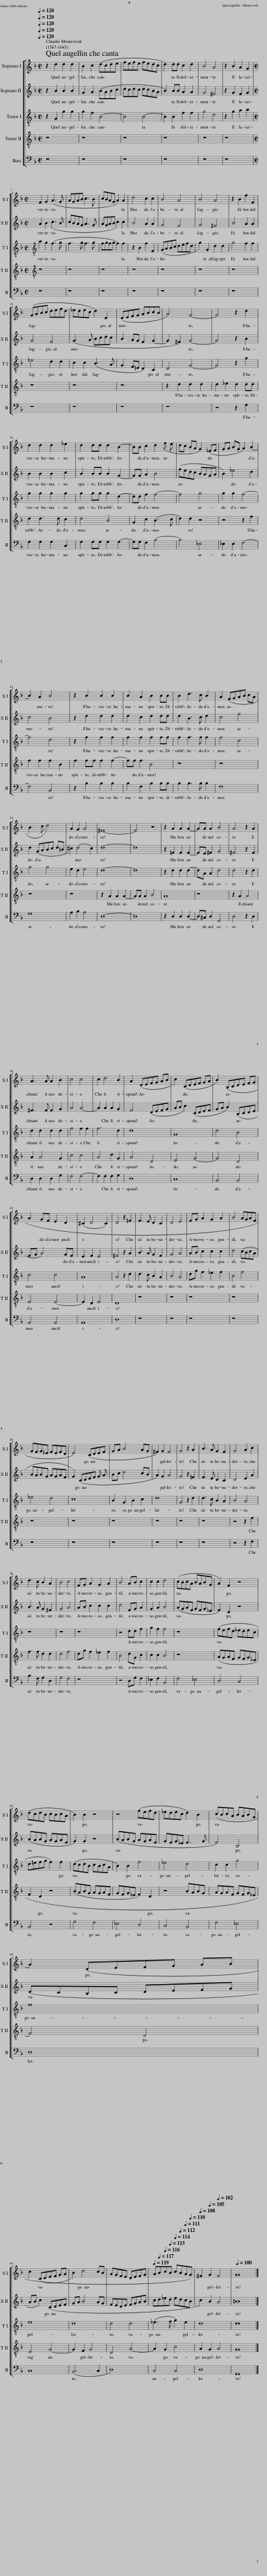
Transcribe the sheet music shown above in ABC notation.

X:1
%%score [ 1 2 3 4 5 ]
L:1/8
Q:1/4=120
M:2/2
I:linebreak $
K:F
V:1 treble
V:2 treble
V:3 treble-8
V:4 treble-8
V:5 bass
V:1
 z2 d2 d2 d2 | B2 c2 (dcde | fefe fedc | d2) dd c2 d2 | B4 A4 | %5
 z2 B2 A2 G2 |$[M:2/2] F2 G2 (A3 G | AGAB c3 B | cBAG A2) A2 | d4 c2 c2 | %10
 B4 A4 | B4 A4 | z2 B2 f2 F2 |$ (GABc defd | _edec d2) D2 | %15
 (DEFG ABcB | A4) G4- | G4 z2 d2 |$ d2 d2 d2 _e2 | d2 dd d2 B2- | %20
 BB c2 d2 (f e | dc BA G2) (_EF | GA BG A2) B2- |$ B2 A2 B4 | z2 B2 B2 B2 | %25
 B2 A2 B2 BB | B2 d3 c B2 | A2 (FGAB cA |$ B3 c d4) | A2 G2 A4 | %30
 ^F8- | F4 z4 | z2 A2 A2 A2- | AA A2 B4 | A4 z2 A2 |$ %35
 A3 A A2 B2 | c4 c4 | c2 d4 B2 | A2 (DEFG AB | c2) (CDEF GA | %40
 B2) (B,CDE FG |$ A2 GF E2 D2 | (^C2 D4 C2) | D4 z2 =F2 | F3 E D2 C2 | %45
 D4 E4 | FG A2 G2 A2 | B4 AGAF |$ GFG_E FEFD | E4) (CDEF | %50
 GA B4 AG | ^F2) G2 F4 | G4 z2 A2 | B3 A G2 F2 | G4 A2 c2 |$ %55
 d3 c B2 A2 | B4 c4 | FG A2 G2 A2 | B4 AB c2 | c2 c2 d4 | %60
 (cBcA BABG | A2) F2 z4 |$ (dcdB cBcA | B2) B2 z4 | z4 (fefd | %65
 _edec d2) B2 | (cBcA BABG |$ A2) (DEFG AB |$ c2 (CDEF GA | B2) d4 cB | %70
 AGFE DEFG |[Q:1/4=119] A[Q:1/4=117]B[Q:1/4=116]c[Q:1/4=115]B[Q:1/4=114] c[Q:1/4=112]B[Q:1/4=111]A[Q:1/4=110]G) |[Q:1/4=108] ^F2[Q:1/4=105] G2[Q:1/4=102] F4 |[Q:1/4=100] G16 |] %74
V:2
 z2 B2 B2 B2 | G2 A2 (BABc | dcdc dcBA | B2) BB A2 A2 | G4 ^F4 | %5
 z2 G2 F2 G2 |$[M:2/2] A2 B2 (c3 B | cBAG A3 G | AGAB c2) c2 | B4 A2 A2 | %10
 G4 F4 | G4 ^F4 | B4 A2 A2 |$ G4 F4 | (G3 A Bcdc | %15
 B2 AG F2 G2- | G2 ^F2) G4- | G4 z2 B2 |$ B2 B2 B2 c2 | B2 BB B2 G2- | %20
 GG A2 B4 | (fedc BAGA | B2) _e4 d2 |$ c4 B4 | z2 d2 d2 d2 | %25
 d2 c2 d2 dd | d2 B3 c d2 | c4 f4 |$ d2 (GABc d=B | ^c2) (d4 c2) | %30
 d8- | d8 | z2 =F2 F2 F2- | FE ^F2 G4 | ^F4 z2 F2 |$ %35
 ^F3 F F2 G2 | A4 A4- | A2 A2 A2 G2 | F4 (DEFG | AB c2) (CDEF | %40
 GA B2) (B,CDE |$ FG A4) GF | E2 F2 E4 | ^F4 z2 A2 | B3 A G2 F2 | %45
 G4 A4 | AB c2 c2 c2 | d4 (cBcA |$ BABG AGAF | G2) (CDEF G A | %50
 Bc d4 cB | A2) G2 A4 | G4 z2 =F2 | F3 E D2 C2 | D4 E2 A2 |$ %55
 B3 A G2 ^F2 | G4 A4 | AB c2 c2 c2 | d4 FG A2 | G2 A2 B4 | %60
 (AGAF GFG_E | F2) D2 z4 |$ (BABG AGAF | G2) G2 z4 | (BABG AGAF | %65
 GFG_E F3 G | F4) B,4 |$ (DCB,C DEFG |$ AB c2) (CDEF | GA B4 AG | %70
 FEDE FGAB | cd_ed edcB | c2) B2 A4 | =B16 |] %74
V:3
 z2 G2 g2 g2 | g2 f2 B4- | B4 B4- | B2 B2 f2 f2 | g4 d4 | %5
 z2 g2 a2 b2 |$[M:2/2][K:treble-8] a2 g2 (f3 g | f3 g f3 g | fgfg f2) f2 | z2 B2 f2 F2 | %10
 (GABc defd | g2) G2 d2 d2 | g4 f2 f2 |$ _e4 d2 d2 | c2 c2 (B3 A | %15
 G2 F=E D2) C2 | D4 G4- | G4 z2 g2 |$ g2 g2 g2 g2 | g2 gg g2 d2- | %20
 dd f2 f4- | f4 g4 | g2 g2 f4- |$ f4 d4 | z2 f2 f2 f2 | %25
 f2 f2 f2 ff | f2 f3 f f2 | f4 c4 |$ g4 g4 | e2 d2 e4 | %30
 d8- | d8 | z2 d2 d2 d2- | dA A2 d4 | d4 z2 d2 |$ %35
 d2 d2 d2 d2 | f4 f2 f2 | f6 d2 | d8 | G8 | %40
 d4 B4 |$ c4 c4 | A8 | A4 z2 d2 | d3 c B2 A2 | %45
 B4 A4 | dg f2 _e2 f2 | B4 f4 |$ _e4 d4 | c8 | %50
 B2 G2 B2 c2 | d8 | G4 z2 d2 | d3 c B2 A2 | B4 A4 |$ %55
 z8 | z8 | z8 | z4 dd f2 | g2 f2 f4 | %60
 z8 | (fefd _edec |$ d=efg f2) f2 | (dcdB cBcA | B2) B2 f4 | %65
 _e4 d4 | c2 c2 g4 |$ f8 |$ e8 | d8 | %70
 d4 d4 | (_e3 f g2) e2 | d8 | d16 |] %74
V:4
 z8 | z8 | z8 | z8 | z8 | %5
 z8 |$[M:2/2][K:treble-8] z8 | z8 | z8 | z8 | %10
 z8 | z8 | z8 |$ z8 | z8 | %15
 z8 | z2 d2 d2 d2 | d2 _e2 d2 dd |$ d2 d3 d c2 | d4 B4 | %20
 G2 c2 (B3 c | d2) d2 z4 | z4 z2 f2 |$ f2 f2 f2 B2 | f2 ff f2 f2- | %25
 ff f2 B4 | z8 | z8 |$ z8 | z8 | %30
 z2 A2 A2 A2- | AA A2 B4 | A8 | z8 | z2 A2 A4 |$ %35
 A2 A4 G2 | c4 c4 | A4 d2 G2 | A4 D4 | E4 G4- | %40
 G4 D4 |$ E4 E4- | E2 D2 E4 | D8 | z8 | %45
 z8 | z8 | z8 |$ z8 | z8 | %50
 z8 | z8 | z8 | z8 | z4 z2 f2 |$ %55
 f3 f d2 d2 | d4 f4 | dg f2 _e2 f2 | B4 dG c2 | c2 c2 B4 | %60
 z8 | (AGAF GFG_E |$ F2 D2 z4 | (BABG AGAF | GFG_E F2) D2 | %65
 z4 BABG | AGAF GFG_E |$ F4) D4 |$ E4 G4- | G2 F2 G4 | %70
 D4 A4- | A2 G2 c4 | A2 G2 A4 | G16 |] %74
V:5
 z8 | z8 | z8 | z8 | z8 | %5
 z8 |$[M:2/2] z8 | z8 | z8 | z8 | %10
 z8 | z8 | z8 |$ z8 | z8 | %15
 z8 | z8 | z4 z2 G,2 |$ G,2 G,2 G,2 C,2 | G,2 G,G, G,2 G,2- | %20
 G,G, F,2 B,4- | B,4 _E,4 | _E,2 E,2 F,4- |$ F,4 B,,4 | z2 B,2 B,2 B,2 | %25
 B,2 F,2 B,2 B,B, | B,2 B,3 B, B,2 | F,8 |$ G,8 | A,2 B,2 A,4 | %30
 D,8- | D,8 | z2 D,2 D,2 D,2- | D,^C, D,2 G,,4 | D,4 z2 D,2 |$ %35
 D,2 D,2 D,2 G,2 | F,4 F,4- | F,2 F,2 F,2 G,2 | D,8 | C,8 | %40
 B,,4 B,,4 |$ A,,4 A,,4 | A,,8 | D,8 | z8 | %45
 z8 | z8 | z8 |$ z8 | z8 | %50
 z8 | z8 | z8 | z8 | z4 z2 F,2 |$ %55
 B,3 F, G,2 D,2 | G,4 F,4 | z8 | z4 D,G, F,2 | _E,2 F,2 B,,4 | %60
 F,4 _E,4 | D,4 C,4 |$ B,,4 z4 | G,4 F,4 | _E,4 D,4 | %65
 C,4 B,,4 | F,4 _E,4 |$ D,8 |$ C,8 | (B,,6 C,2 | %70
 D,8) | C,4 C,4 | D,8 | G,,16 |] %74
